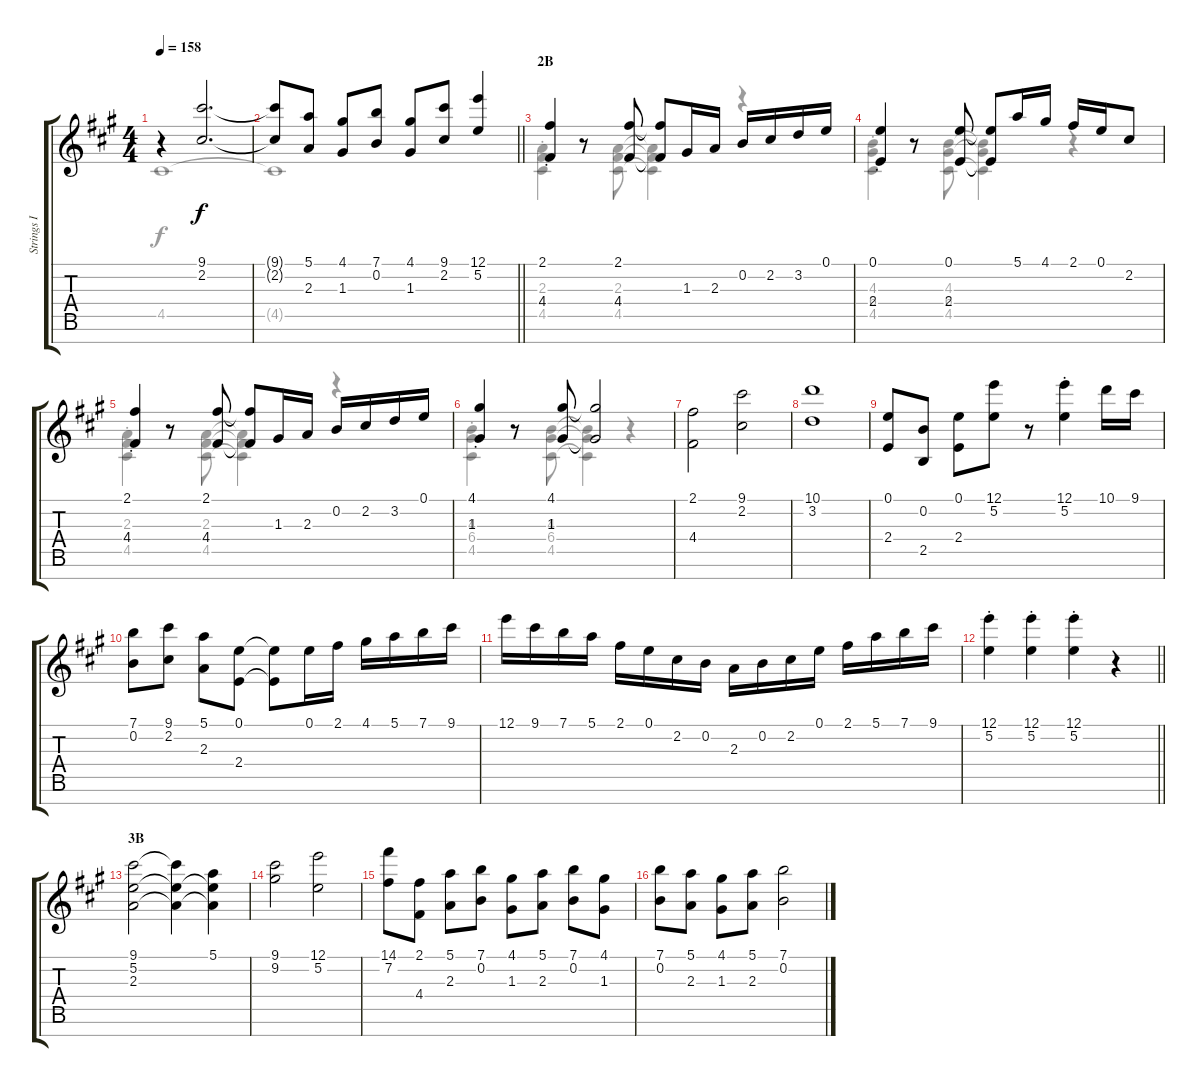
\track ("Strings I" "Strings I") {instrument stringensemble1}
\staff {score tabs}
\tuning (E5 B4 G4 D4 A3 E3 B2) {hide}
\voice
\ts (4 4)
\tempo 158
\clef g2
\ks a
r.4{dy fff} (9.1 2.2).2{d dy f} |
\barLineRight lightlight
(9.1{t} 2.2{t}).8 (5.1 2.3).8 (4.1 1.3).8 (7.1 0.2).8 (4.1 1.3).8 (9.1 2.2).8 (12.1 5.2).4 |
\section ("" "2B")
(2.1{st} 4.4{st}).4 r.8 (2.1 4.4).8 (2.1{t} 4.4{t}).8 1.3.16 2.3.16 0.2.16 2.2.16 3.2.16 0.1.16 |
(0.1{st} 2.4{st}).4 r.8 (0.1 2.4).8 (0.1{t} 2.4{t}).8 5.1.16 4.1.16 2.1.16 0.1.16 2.2.8 |
(2.1{st} 4.4{st}).4 r.8 (2.1 4.4).8 (2.1{t} 4.4{t}).8 1.3.16 2.3.16 0.2.16 2.2.16 3.2.16 0.1.16 |
(4.1{st} 1.3{st}).4 r.8 (4.1 1.3).8 (4.1{t} 1.3{t}).2 |
(2.1 4.4).2 (9.1 2.2).2 |
(10.1 3.2).1 |
(0.1 2.4).8 (0.2 2.5).8 (0.1 2.4).8 (12.1 5.2).8 r.8 (12.1{st} 5.2{st}).4 10.1.16 9.1.16 |
(7.1 0.2).8 (9.1 2.2).8 (5.1 2.3).8 (0.1 2.4).8 (0.1{t} 2.4{t}).8 0.1.16 2.1.16 4.1.16 5.1.16 7.1.16 9.1.16 |
12.1.16 9.1.16 7.1.16 5.1.16 2.1.16 0.1.16 2.2.16 0.2.16 2.3.16 0.2.16 2.2.16 0.1.16 2.1.16 5.1.16 7.1.16 9.1.16 |
\barLineRight lightlight
(12.1{st} 5.2{st}).4 (12.1{st} 5.2{st}).4 (12.1{st} 5.2{st}).4 r.4 |
\section ("" "3B")
(9.1 5.2 2.3).2 (9.1{t} 5.2{t} 2.3{t}).4 (5.1 5.2{t} 2.3{t}).4 |
(9.1 9.2).2 (12.1 5.2).2 |
(14.1 7.2).8 (2.1 4.4).8 (5.1 2.3).8 (7.1 0.2).8 (4.1 1.3).8 (5.1 2.3).8 (7.1 0.2).8 (4.1 1.3).8 |
(7.1 0.2).8 (5.1 2.3).8 (4.1 1.3).8 (5.1 2.3).8 (7.1 0.2).2
\voice
\clef g2
\ottava regular
\simile none
\ks a
4.5.1{dy f} |
\barLineRight lightlight
4.5{t}.1 |
(2.3{st} 4.4{st} 4.5{st}).4 r.8 (2.3 4.4 4.5).8 (2.3{t} 4.4{t} 4.5{t}).4 r.4 |
(4.3{st} 6.4{st} 4.5{st}).4 r.8 (4.3 6.4 4.5).8 (4.3{t} 6.4{t} 4.5{t}).4 r.4 |
(2.3{st} 4.4{st} 4.5{st}).4 r.8 (2.3 4.4 4.5).8 (2.3{t} 4.4{t} 4.5{t}).4 r.4 |
(4.3{st} 6.4{st} 4.5{st}).4 r.8 (4.3 6.4 4.5).8 (4.3{t} 6.4{t} 4.5{t}).4 r.4 |
|
|
|
|
|
\barLineRight lightlight
|
|
|
|
